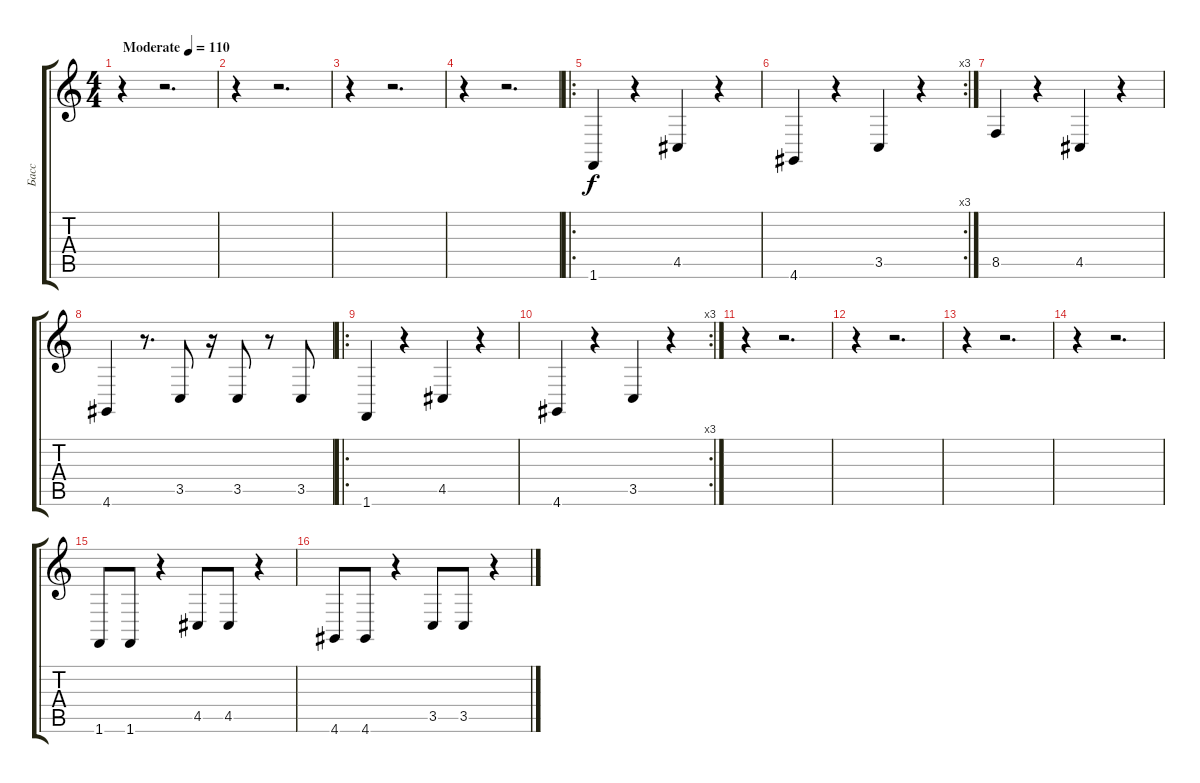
\track ("Басс" "Басс") {instrument lead8bassandlead}
\staff {score tabs}
\tuning (E4 B3 G3 D3 A2 E2) {hide}
\ts (4 4)
\tempo (110 "Moderate")
\clef g2
\ks c
r.4{dy f instrument lead8bassandlead} r.2{d} |
r.4 r.2{d} |
r.4 r.2{d} |
r.4 r.2{d} |
\ro
1.6.4 r.4 4.5.4 r.4 |
\rc 3
4.6.4 r.4 3.5.4 r.4 |
8.5.4 r.4 4.5.4 r.4 |
4.6.4 r.8{d} 3.5.8 r.16 3.5.8 r.8 3.5.8 |
\ro
1.6.4 r.4 4.5.4 r.4 |
\rc 3
4.6.4 r.4 3.5.4 r.4 |
r.4 r.2{d} |
r.4 r.2{d} |
r.4 r.2{d} |
r.4 r.2{d} |
1.6.8 1.6.8 r.4 4.5.8 4.5.8 r.4 |
4.6.8 4.6.8 r.4 3.5.8 3.5.8 r.4
